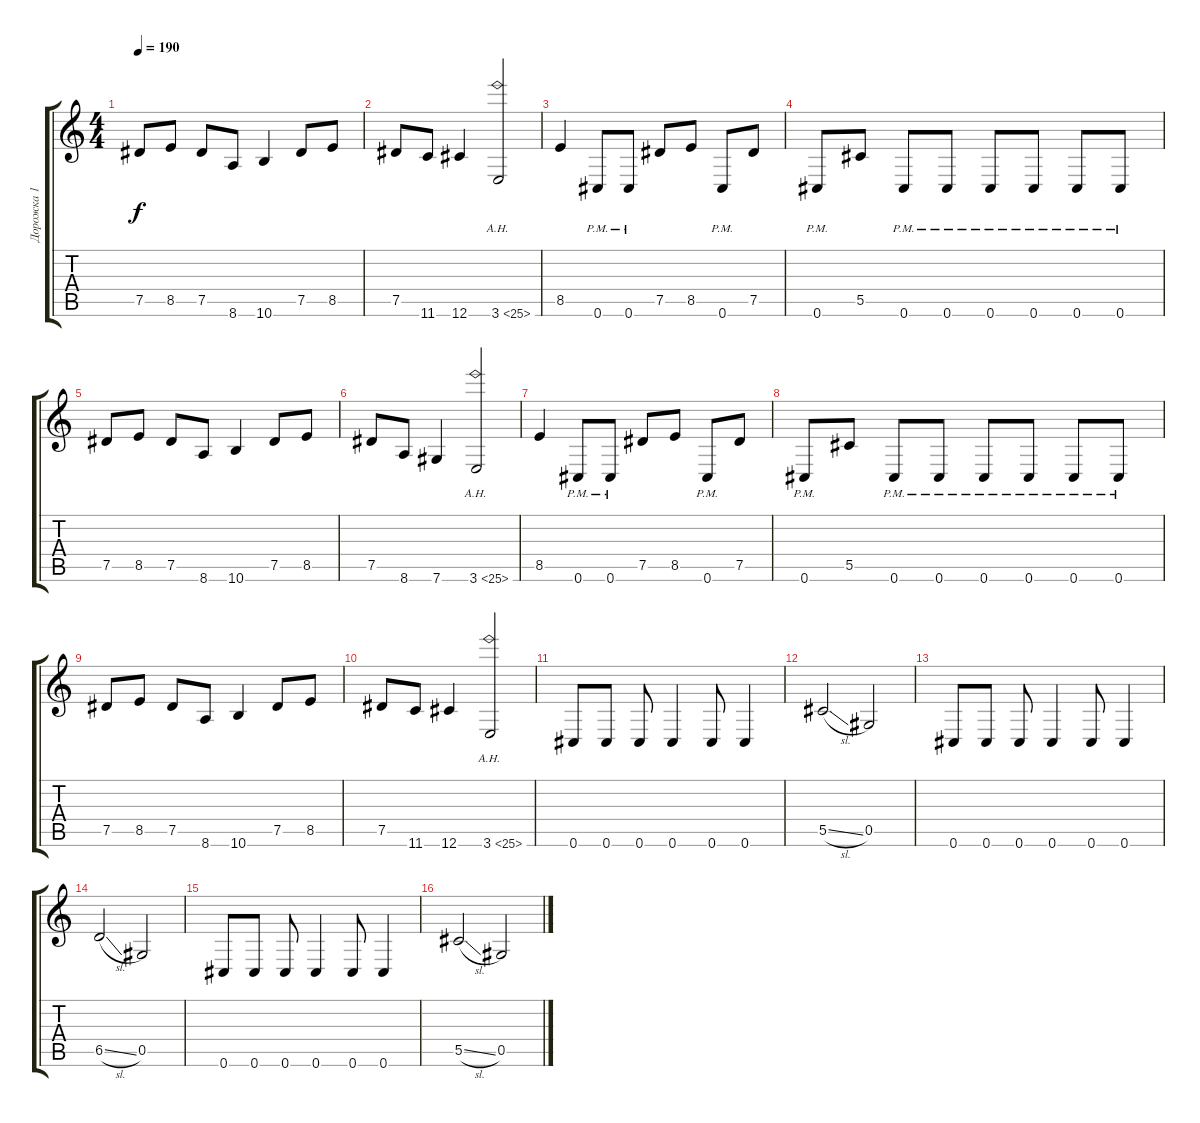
\track ("Дорожка 1" "Дорожка 1") {instrument distortionguitar}
\staff {score tabs}
\tuning (Eb4 Bb3 Gb3 Db3 Ab2 Db2) {hide}
\ts (4 4)
\tempo 190
\clef g2
\ks c
7.5.8{dy f} 8.5.8 7.5.8 8.6.8 10.6.4 7.5.8 8.5.8 |
7.5.8 11.6.8 12.6.4 3.6{ah 22}.2 |
8.5.4 0.6{pm}.8 0.6{pm}.8 7.5.8 8.5.8 0.6{pm}.8 7.5.8 |
0.6{pm}.8 5.5.8 0.6{pm}.8 0.6{pm}.8 0.6{pm}.8 0.6{pm}.8 0.6{pm}.8 0.6{pm}.8 |
7.5.8 8.5.8 7.5.8 8.6.8 10.6.4 7.5.8 8.5.8 |
7.5.8 8.6.8 7.6.4 3.6{ah 22}.2 |
8.5.4 0.6{pm}.8 0.6{pm}.8 7.5.8 8.5.8 0.6{pm}.8 7.5.8 |
0.6{pm}.8 5.5.8 0.6{pm}.8 0.6{pm}.8 0.6{pm}.8 0.6{pm}.8 0.6{pm}.8 0.6{pm}.8 |
7.5.8 8.5.8 7.5.8 8.6.8 10.6.4 7.5.8 8.5.8 |
7.5.8 11.6.8 12.6.4 3.6{ah 22}.2 |
0.6.8 0.6.8 0.6.8 0.6.4 0.6.8 0.6.4 |
5.5{sl}.2 0.5.2 |
0.6.8 0.6.8 0.6.8 0.6.4 0.6.8 0.6.4 |
6.5{sl}.2 0.5.2 |
0.6.8 0.6.8 0.6.8 0.6.4 0.6.8 0.6.4 |
5.5{sl}.2 0.5.2
